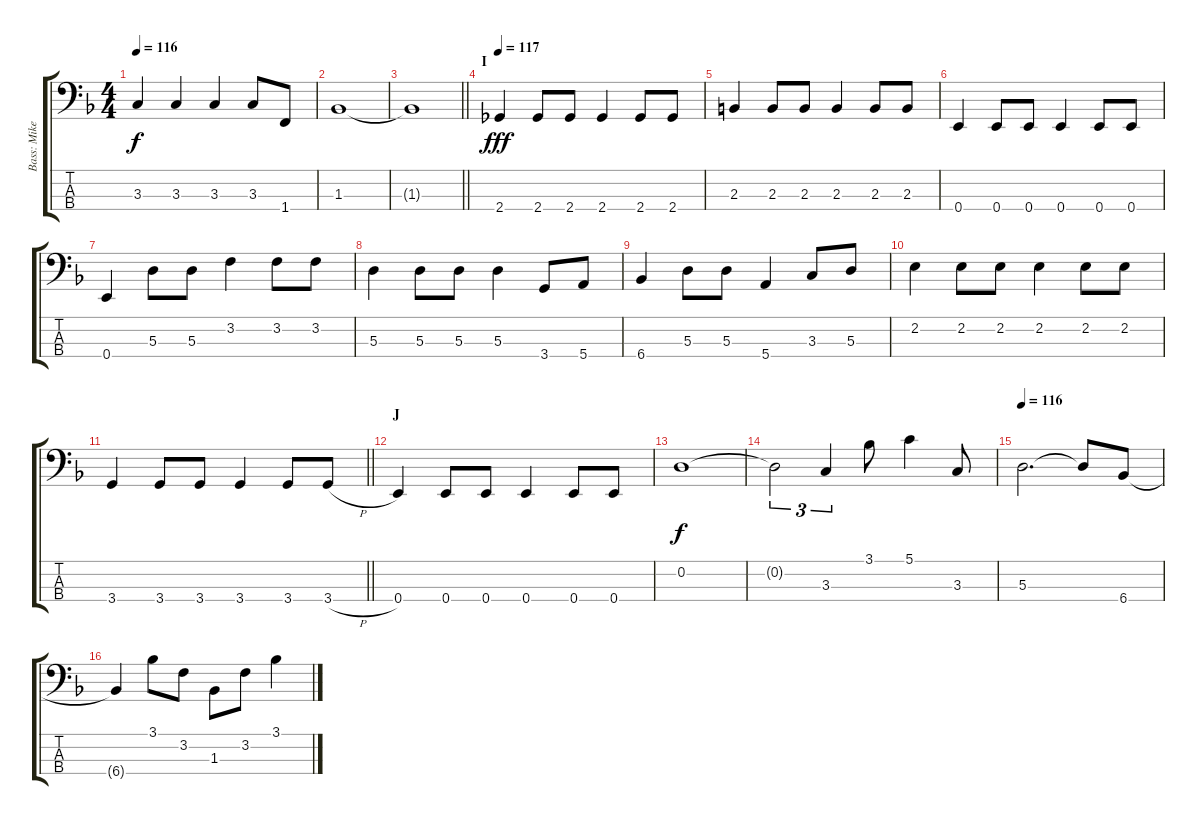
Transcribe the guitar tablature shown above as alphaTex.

\track ("Bass: Mike" "Bass: Mike") {instrument electricbassfinger}
\staff {score tabs}
\tuning (G2 D2 A1 E1) {hide}
\ts (4 4)
\tempo 116
\clef f4
\ks f
3.3.4{dy f} 3.3.4{beam merge} 3.3.4 3.3.8 1.4.8 |
1.3.1 |
\barLineRight lightlight
1.3{t}.1 |
\section ("" "I")
\tempo 117
2.4.4{dy fff} 2.4.8 2.4.8 2.4.4 2.4.8 2.4.8 |
2.3.4 2.3.8 2.3.8 2.3.4 2.3.8 2.3.8 |
0.4.4 0.4.8 0.4.8 0.4.4 0.4.8 0.4.8 |
0.4.4 5.3.8 5.3.8 3.2.4 3.2.8 3.2.8 |
5.3.4 5.3.8 5.3.8 5.3.4 3.4.8 5.4.8 |
6.4.4 5.3.8 5.3.8 5.4.4 3.3.8 5.3.8 |
2.2.4 2.2.8 2.2.8 2.2.4 2.2.8 2.2.8 |
\barLineRight lightlight
3.4.4 3.4.8 3.4.8 3.4.4 3.4.8 3.4{h}.8 |
\section ("" "J")
0.4.4 0.4.8 0.4.8 0.4.4 0.4.8 0.4.8 |
0.2.1{dy f} |
0.2{t}.2{tu (3 2)} 3.3.4{tu (3 2)} 3.1.8 5.1.4 3.3.8 |
\tempo 116
5.3.2{d} 5.3{t}.8 6.4.8 |
6.4{t}.4 3.1.8 3.2.8 1.3.8 3.2.8 3.1.4
